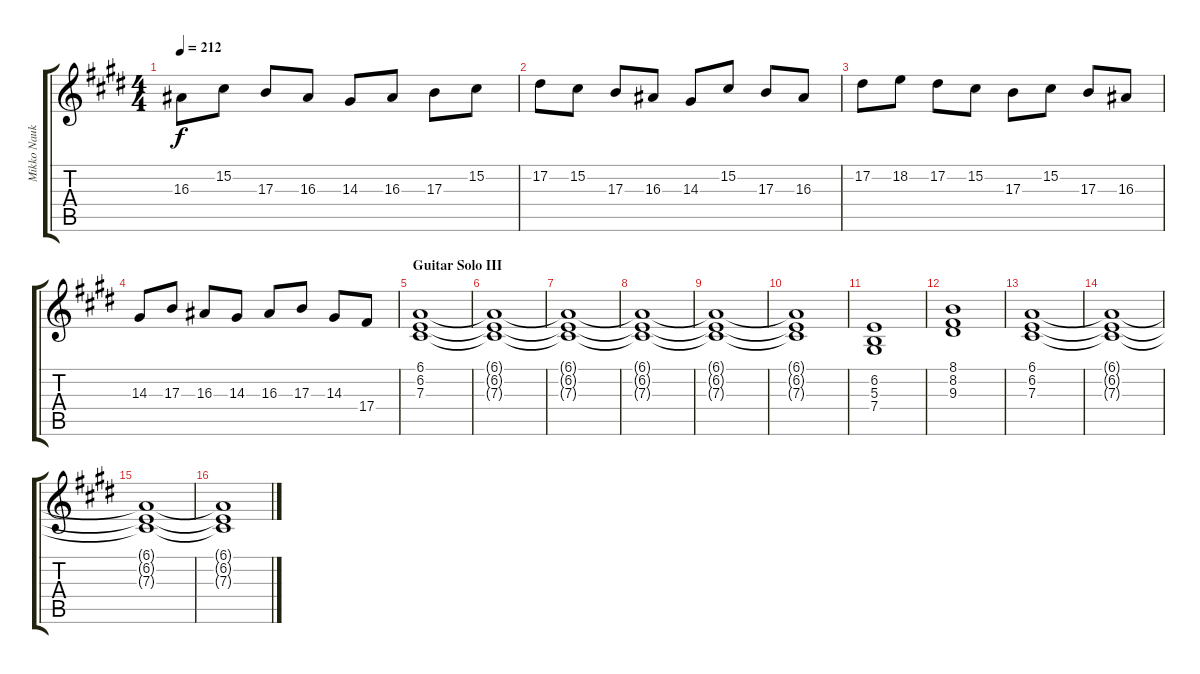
\track ("Mikko Naukkarinen - Keyboards" "Mikko Nauk") {instrument lead1square}
\staff {score tabs}
\tuning (Eb4 Bb3 Gb3 Db3 Ab2 Eb2) {hide}
\ts (4 4)
\tempo 212
\clef g2
\ks c#minor
16.3.8{dy f} 15.2.8 17.3.8 16.3.8 14.3.8 16.3.8 17.3.8 15.2.8 |
17.2.8 15.2.8 17.3.8 16.3.8 14.3.8 15.2.8 17.3.8 16.3.8 |
17.2.8 18.2.8 17.2.8 15.2.8 17.3.8 15.2.8 17.3.8 16.3.8 |
14.3.8 17.3.8 16.3.8 14.3.8 16.3.8 17.3.8 14.3.8 17.4.8 |
\section ("" "Guitar Solo III")
(6.1 6.2 7.3).1{volume 9 balance 8 instrument stringensemble1} |
(6.1{t} 6.2{t} 7.3{t}).1 |
(6.1{t} 6.2{t} 7.3{t}).1 |
(6.1{t} 6.2{t} 7.3{t}).1 |
(6.1{t} 6.2{t} 7.3{t}).1 |
(6.1{t} 6.2{t} 7.3{t}).1 |
(6.2 5.3 7.4).1 |
(8.1 8.2 9.3).1 |
(6.1 6.2 7.3).1 |
(6.1{t} 6.2{t} 7.3{t}).1 |
(6.1{t} 6.2{t} 7.3{t}).1 |
(6.1{t} 6.2{t} 7.3{t}).1
